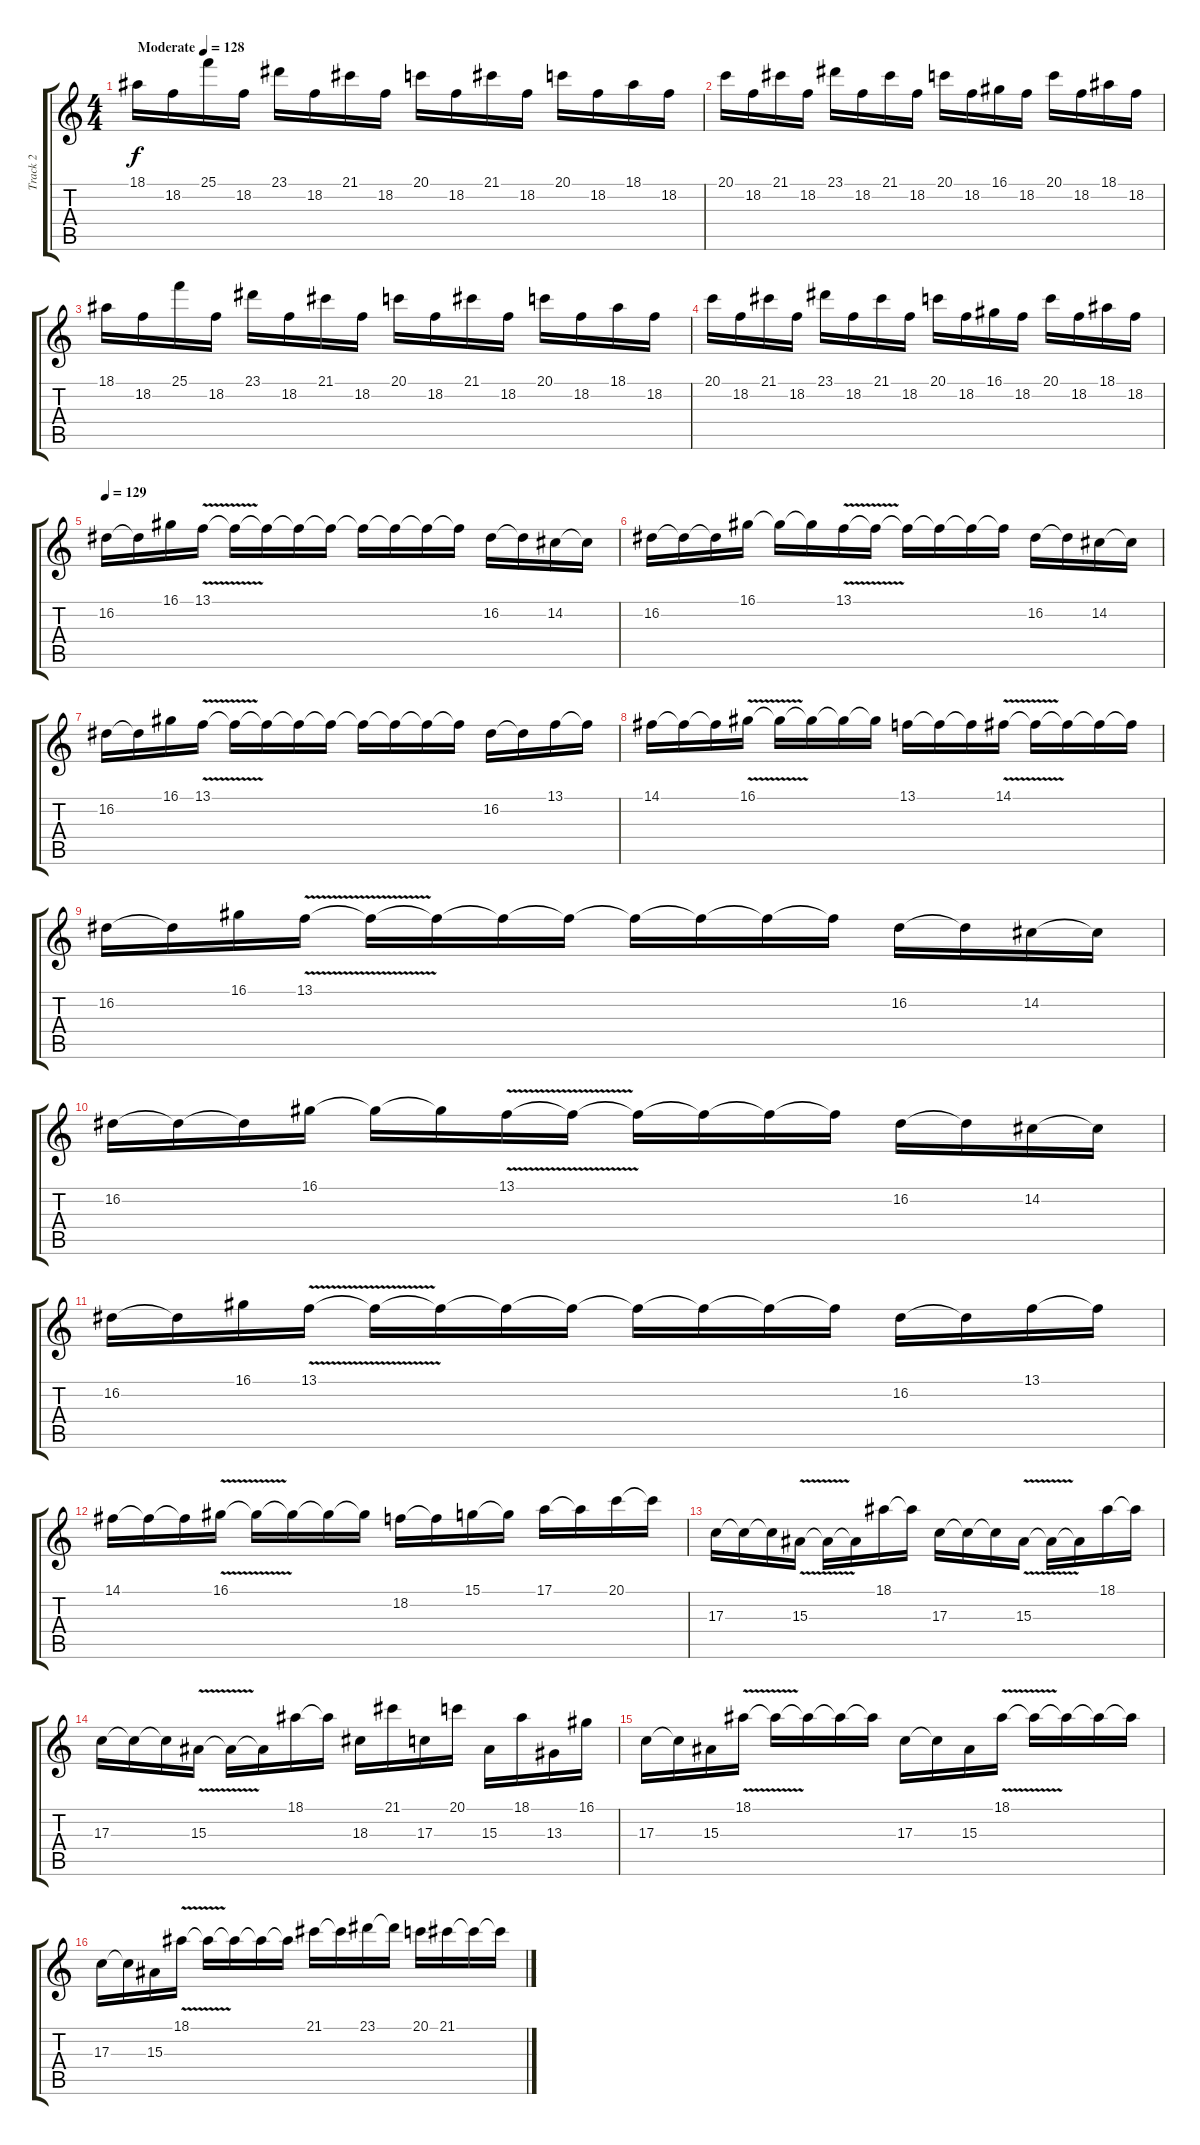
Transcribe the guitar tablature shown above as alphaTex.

\track ("Track 2" "Track 2") {instrument lead5charang}
\staff {score tabs}
\tuning (E4 B3 G3 D3 A2 E2) {hide}
\ts (4 4)
\tempo (128 "Moderate")
\clef g2
\ks c
18.1.16{dy f instrument lead5charang} 18.2.16 25.1.16 18.2.16 23.1.16 18.2.16 21.1.16 18.2.16 20.1.16 18.2.16 21.1.16 18.2.16 20.1.16 18.2.16 18.1.16 18.2.16 |
20.1.16 18.2.16 21.1.16 18.2.16 23.1.16 18.2.16 21.1.16 18.2.16 20.1.16 18.2.16 16.1.16 18.2.16 20.1.16 18.2.16 18.1.16 18.2.16 |
18.1.16 18.2.16 25.1.16 18.2.16 23.1.16 18.2.16 21.1.16 18.2.16 20.1.16 18.2.16 21.1.16 18.2.16 20.1.16 18.2.16 18.1.16 18.2.16 |
20.1.16 18.2.16 21.1.16 18.2.16 23.1.16 18.2.16 21.1.16 18.2.16 20.1.16 18.2.16 16.1.16 18.2.16 20.1.16 18.2.16 18.1.16 18.2.16 |
\tempo 129
16.2.16 16.2{t}.16 16.1.16 13.1{v}.16 13.1{t}.16 13.1{t}.16 13.1{t}.16 13.1{t}.16 13.1{t}.16 13.1{t}.16 13.1{t}.16 13.1{t}.16 16.2.16 16.2{t}.16 14.2.16 14.2{t}.16 |
16.2.16 16.2{t}.16 16.2{t}.16 16.1.16 16.1{t}.16 16.1{t}.16 13.1{v}.16 13.1{t}.16 13.1{t}.16 13.1{t}.16 13.1{t}.16 13.1{t}.16 16.2.16 16.2{t}.16 14.2.16 14.2{t}.16 |
16.2.16 16.2{t}.16 16.1.16 13.1{v}.16 13.1{t}.16 13.1{t}.16 13.1{t}.16 13.1{t}.16 13.1{t}.16 13.1{t}.16 13.1{t}.16 13.1{t}.16 16.2.16 16.2{t}.16 13.1.16 13.1{t}.16 |
14.1.16 14.1{t}.16 14.1{t}.16 16.1{v}.16 16.1{t}.16 16.1{t}.16 16.1{t}.16 16.1{t}.16 13.1.16 13.1{t}.16 13.1{t}.16 14.1{v}.16 14.1{t}.16 14.1{t}.16 14.1{t}.16 14.1{t}.16 |
16.2.16 16.2{t}.16 16.1.16 13.1{v}.16 13.1{t}.16 13.1{t}.16 13.1{t}.16 13.1{t}.16 13.1{t}.16 13.1{t}.16 13.1{t}.16 13.1{t}.16 16.2.16 16.2{t}.16 14.2.16 14.2{t}.16 |
16.2.16 16.2{t}.16 16.2{t}.16 16.1.16 16.1{t}.16 16.1{t}.16 13.1{v}.16 13.1{t}.16 13.1{t}.16 13.1{t}.16 13.1{t}.16 13.1{t}.16 16.2.16 16.2{t}.16 14.2.16 14.2{t}.16 |
16.2.16 16.2{t}.16 16.1.16 13.1{v}.16 13.1{t}.16 13.1{t}.16 13.1{t}.16 13.1{t}.16 13.1{t}.16 13.1{t}.16 13.1{t}.16 13.1{t}.16 16.2.16 16.2{t}.16 13.1.16 13.1{t}.16 |
14.1.16 14.1{t}.16 14.1{t}.16 16.1{v}.16 16.1{t}.16 16.1{t}.16 16.1{t}.16 16.1{t}.16 18.2.16 18.2{t}.16 15.1.16 15.1{t}.16 17.1.16 17.1{t}.16 20.1.16 20.1{t}.16 |
17.3.16 17.3{t}.16 17.3{t}.16 15.3{v}.16 15.3{t}.16 15.3{t}.16 18.1.16 18.1{t}.16 17.3.16 17.3{t}.16 17.3{t}.16 15.3{v}.16 15.3{t}.16 15.3{t}.16 18.1.16 18.1{t}.16 |
17.3.16 17.3{t}.16 17.3{t}.16 15.3{v}.16 15.3{t}.16 15.3{t}.16 18.1.16 18.1{t}.16 18.3.16 21.1.16 17.3.16 20.1.16 15.3.16 18.1.16 13.3.16 16.1.16 |
17.3.16 17.3{t}.16 15.3.16 18.1{v}.16 18.1{t}.16 18.1{t}.16 18.1{t}.16 18.1{t}.16 17.3.16 17.3{t}.16 15.3.16 18.1{v}.16 18.1{t}.16 18.1{t}.16 18.1{t}.16 18.1{t}.16 |
17.3.16 17.3{t}.16 15.3.16 18.1{v}.16 18.1{t}.16 18.1{t}.16 18.1{t}.16 18.1{t}.16 21.1.16 21.1{t}.16 23.1.16 23.1{t}.16 20.1.16 21.1.16 21.1{t}.16 21.1{t}.16
